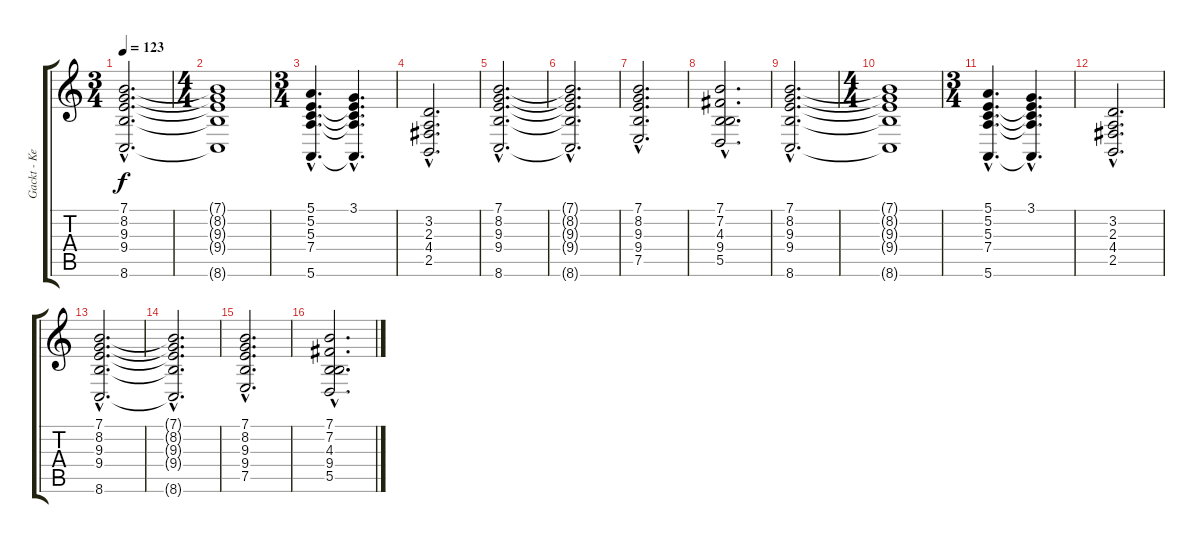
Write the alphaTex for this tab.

\track ("Gackt - Keyboard" "Gackt - Ke") {instrument stringensemble1}
\staff {score tabs}
\tuning (E4 B3 G3 D3 A2 E2) {hide}
\ts (3 4)
\tempo 123
\clef g2
\ks c
(7.1{hac} 8.2{hac} 9.3{hac} 9.4{hac} 8.6{hac}).2{d dy f} |
\ts (4 4)
(7.1{t} 8.2{t} 9.3{t} 9.4{t} 8.6{t}).1 |
\ts (3 4)
(5.1{hac} 5.2{hac} 5.3{hac} 7.4{hac} 5.6{hac}).4{d} (3.1{hac} 5.2{hac t} 5.3{hac t} 7.4{hac t} 5.6{hac t}).4{d} |
(3.2{hac} 2.3{hac} 4.4{hac} 2.5{hac}).2{d} |
(7.1{hac} 8.2{hac} 9.3{hac} 9.4{hac} 8.6{hac}).2{d} |
(7.1{hac t} 8.2{hac t} 9.3{hac t} 9.4{hac t} 8.6{hac t}).2{d} |
(7.1{hac} 8.2{hac} 9.3{hac} 9.4{hac} 7.5{hac}).2{d} |
(7.1{hac} 7.2{hac} 4.3{hac} 9.4{hac} 5.5{hac}).2{d} |
(7.1{hac} 8.2{hac} 9.3{hac} 9.4{hac} 8.6{hac}).2{d} |
\ts (4 4)
(7.1{t} 8.2{t} 9.3{t} 9.4{t} 8.6{t}).1 |
\ts (3 4)
(5.1{hac} 5.2{hac} 5.3{hac} 7.4{hac} 5.6{hac}).4{d} (3.1{hac} 5.2{hac t} 5.3{hac t} 7.4{hac t} 5.6{hac t}).4{d} |
(3.2{hac} 2.3{hac} 4.4{hac} 2.5{hac}).2{d} |
(7.1{hac} 8.2{hac} 9.3{hac} 9.4{hac} 8.6{hac}).2{d} |
(7.1{hac t} 8.2{hac t} 9.3{hac t} 9.4{hac t} 8.6{hac t}).2{d} |
(7.1{hac} 8.2{hac} 9.3{hac} 9.4{hac} 7.5{hac}).2{d} |
(7.1{hac} 7.2{hac} 4.3{hac} 9.4{hac} 5.5{hac}).2{d}
